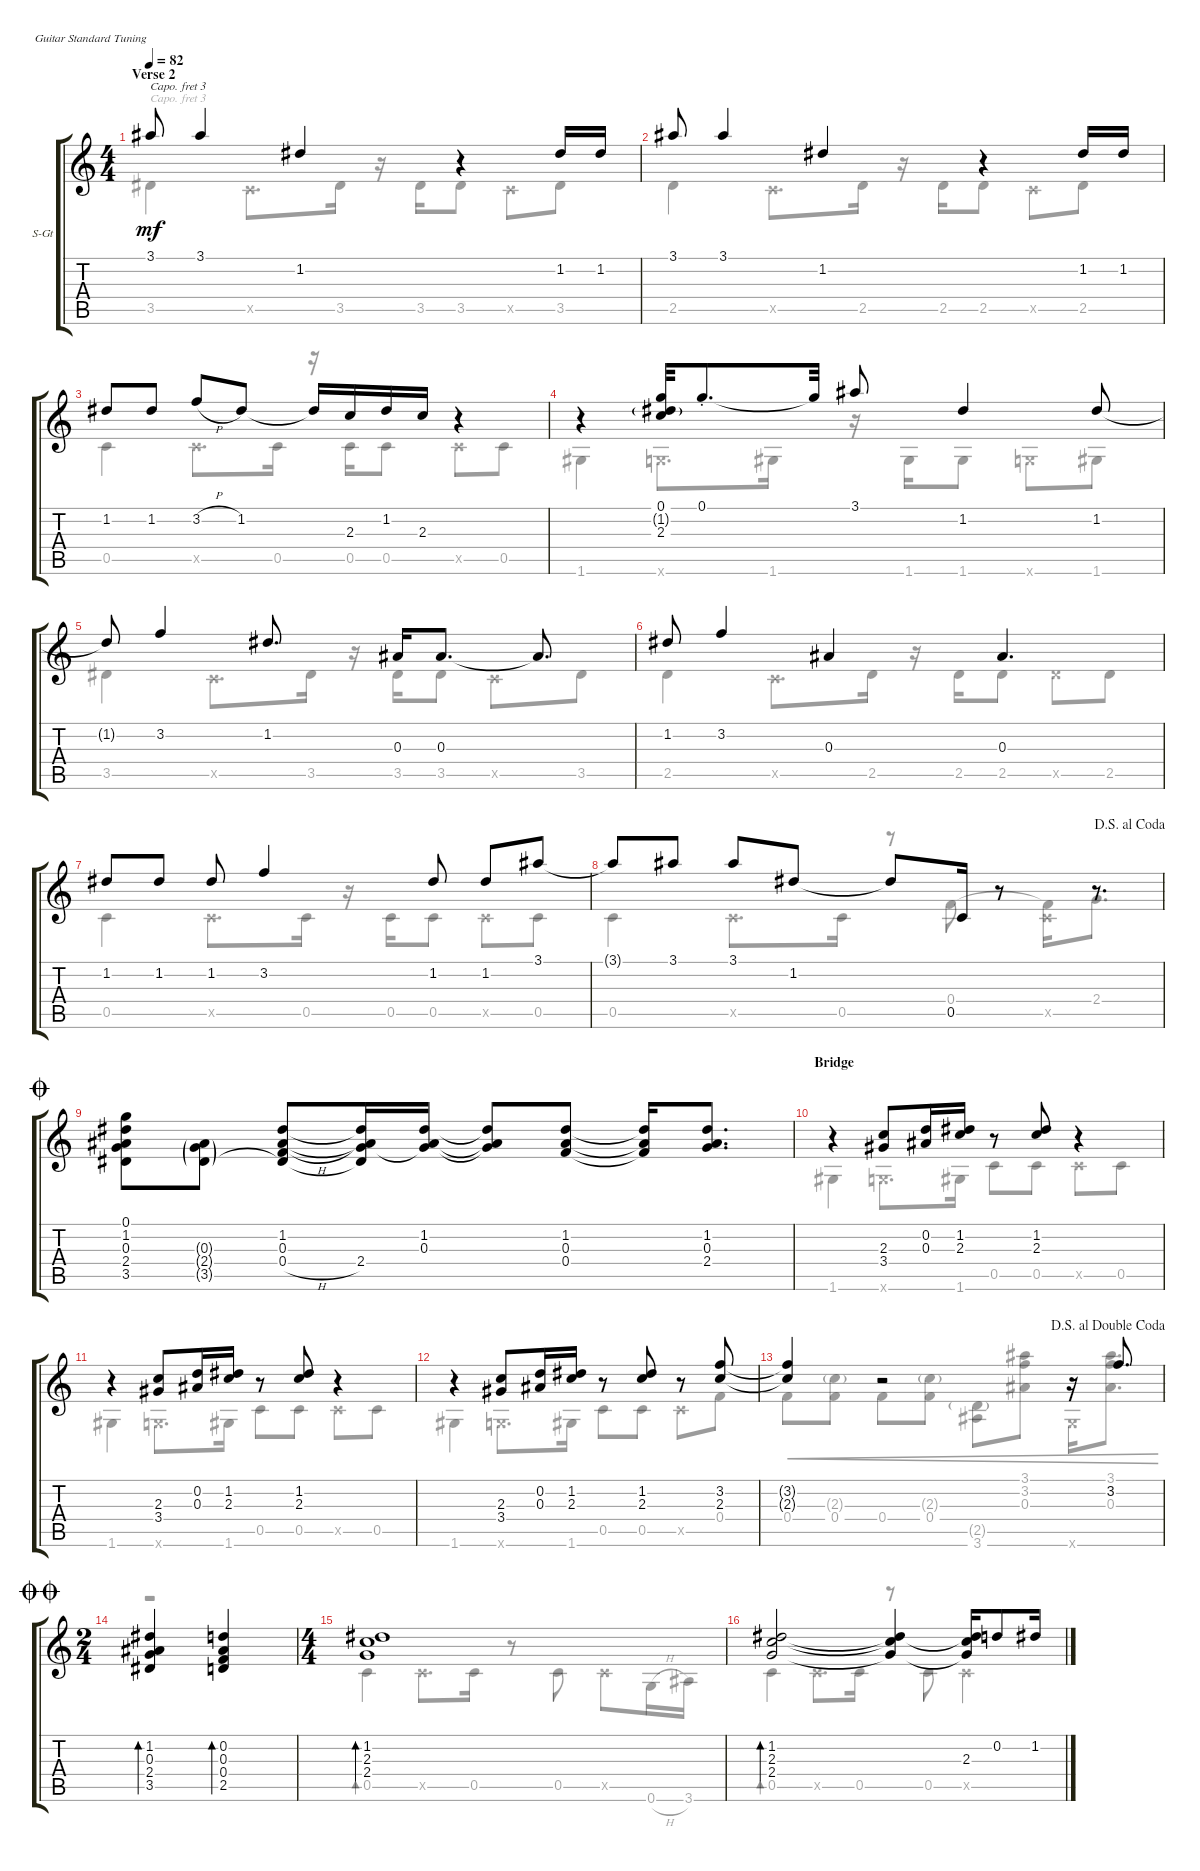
\defaultSystemsLayout 4
\bracketExtendMode groupsimilarinstruments
\firstSystemTrackNameOrientation horizontal
\otherSystemsTrackNameOrientation horizontal
\track ("Steel Guitar" "S-Gt") {instrument acousticguitarsteel}
\staff {score tabs}
\capo 3
\tuning (E4 B3 G3 D3 A2 E2)
\voice
\ts (4 4)
\section ("" "Verse 2")
\tempo 82
\clef g2
\ks c
3.1{t}.8{dy mf} 3.1.4 1.2.4 r.4 1.2.16 1.2.16 |
3.1.8 3.1.4 1.2.4 r.4 1.2.16 1.2.16 |
1.2.8 1.2.8 3.2{h}.8 1.2.8 1.2{t}.16 2.3.16 1.2.16 2.3.16 r.4 |
r.4 (0.1 1.2{g} 2.3).32 0.1{st}.8{d} 0.1{t}.32 3.1.8 1.2.4 1.2.8 |
1.2{t}.8 3.2.4 1.2.8{d} 0.3.16 0.3.8{d} 0.3{t}.8{d} |
1.2.8 3.2.4 0.3.4 0.3.4{d} |
1.2.8 1.2.8 1.2.8 3.2.4 1.2.8 1.2.8 3.1.8 |
\jump dalsegnoalcoda
3.1{t}.8 3.1.8 3.1.8 1.2.8 1.2{t}.8 0.5.16 r.8 r.8{d} |
\jump coda
(0.1 1.2 0.3 2.4 3.5).8 (3.5{g} 2.4{g} 0.3{g}).8 (0.3 0.4{h} 3.5{t} 1.2).8 (2.4 3.5{t} 1.2{t} 0.3{t}).16 (1.2 0.3 2.4{t}).16 (1.2{t} 0.3{t} 2.4{t}).8 (1.2 0.3 0.4).8 (0.4{t} 1.2{t} 0.3{t}).16 (1.2 0.3 2.4).8{d} |
\section ("" "Bridge")
r.4 (2.3 3.4).8 (0.2 0.3).16 (2.3 1.2).16 r.8 (1.2 2.3).8 r.4 |
r.4 (2.3 3.4).8 (0.2 0.3).16 (2.3 1.2).16 r.8 (1.2 2.3).8 r.4 |
r.4 (2.3 3.4).8 (0.2 0.3).16 (2.3 1.2).16 r.8 (1.2 2.3).8 r.8 (3.2 2.3).8 |
\jump dalsegnoaldoublecoda
(2.3{t} 3.2{t}).4 r.2 r.16 3.2.8{d} |
\ts (2 4)
\jump doublecoda
(3.5 2.4 0.3 1.2).4{bd 33} (2.5 0.4 0.3 0.2).4{bd 33} |
\ts (4 4)
(1.2 2.3 2.4).1{bd 33} |
(1.2 2.3 2.4).2{bd 33} (1.2{t} 2.3{t} 2.4{t}).4 (1.2{t} 2.3 2.4{t}).16 0.2.8 1.2.16
\voice
\clef g2
\ottava regular
\simile none
\ks c
3.5.4{dy mf} 0.5{x}.8{d} 3.5.16 r.16 3.5.16 3.5.8 0.5{x}.8 3.5.8 |
2.5.4 0.5{x}.8{d} 2.5.16 r.16 2.5.16 2.5.8 0.5{x}.8 2.5.8 |
0.5.4 0.5{x}.8{d} 0.5.16 r.16 0.5.16 0.5.8 0.5{x}.8 0.5.8 |
1.6.4 0.6{x}.8{d} 1.6.16 r.16 1.6.16 1.6.8 0.6{x}.8 1.6.8 |
3.5.4 0.5{x}.8{d} 3.5.16 r.16 3.5.16 3.5.8 0.5{x}.8 3.5.8 |
2.5.4 0.5{x}.8{d} 2.5.16 r.16 2.5.16 2.5.8 2.5{x}.8 2.5.8 |
0.5.4 0.5{x}.8{d} 0.5.16 r.16 0.5.16 0.5.8 0.5{x}.8 0.5.8 |
0.5.4 0.5{x}.8{d} 0.5.16 r.8 0.4.8 (0.4{t} 0.5{x}).16 2.4.8{d} |
|
1.6.4 0.6{x}.8{d} 1.6.16 0.5.8 0.5.8 0.5{x}.8 0.5.8 |
1.6.4 0.6{x}.8{d} 1.6.16 0.5.8 0.5.8 0.5{x}.8 0.5.8 |
1.6.4 0.6{x}.8{d} 1.6.16 0.5.8 0.5.8 0.5{x}.8 0.4.8 |
0.4.8{cre} (0.4 2.3{g}).8{cre} 0.4.8{cre} (0.4 2.3{g}).8{cre} (3.6 2.5{g}).8{cre} (3.1 3.2 0.3).8{cre} 0.6{x}.16{cre} (3.1 3.2 0.3).8{d cre} |
r.2{bd 0} |
0.5.4{bd 0} 0.5{x}.8{d} 0.5.16 r.8 0.5.8 0.5{x}.8 0.6{h}.16 3.6.16 |
0.5.4{bd 0} 0.5{x}.8{d} 0.5.16 r.8 0.5.8 0.5{x}.4
